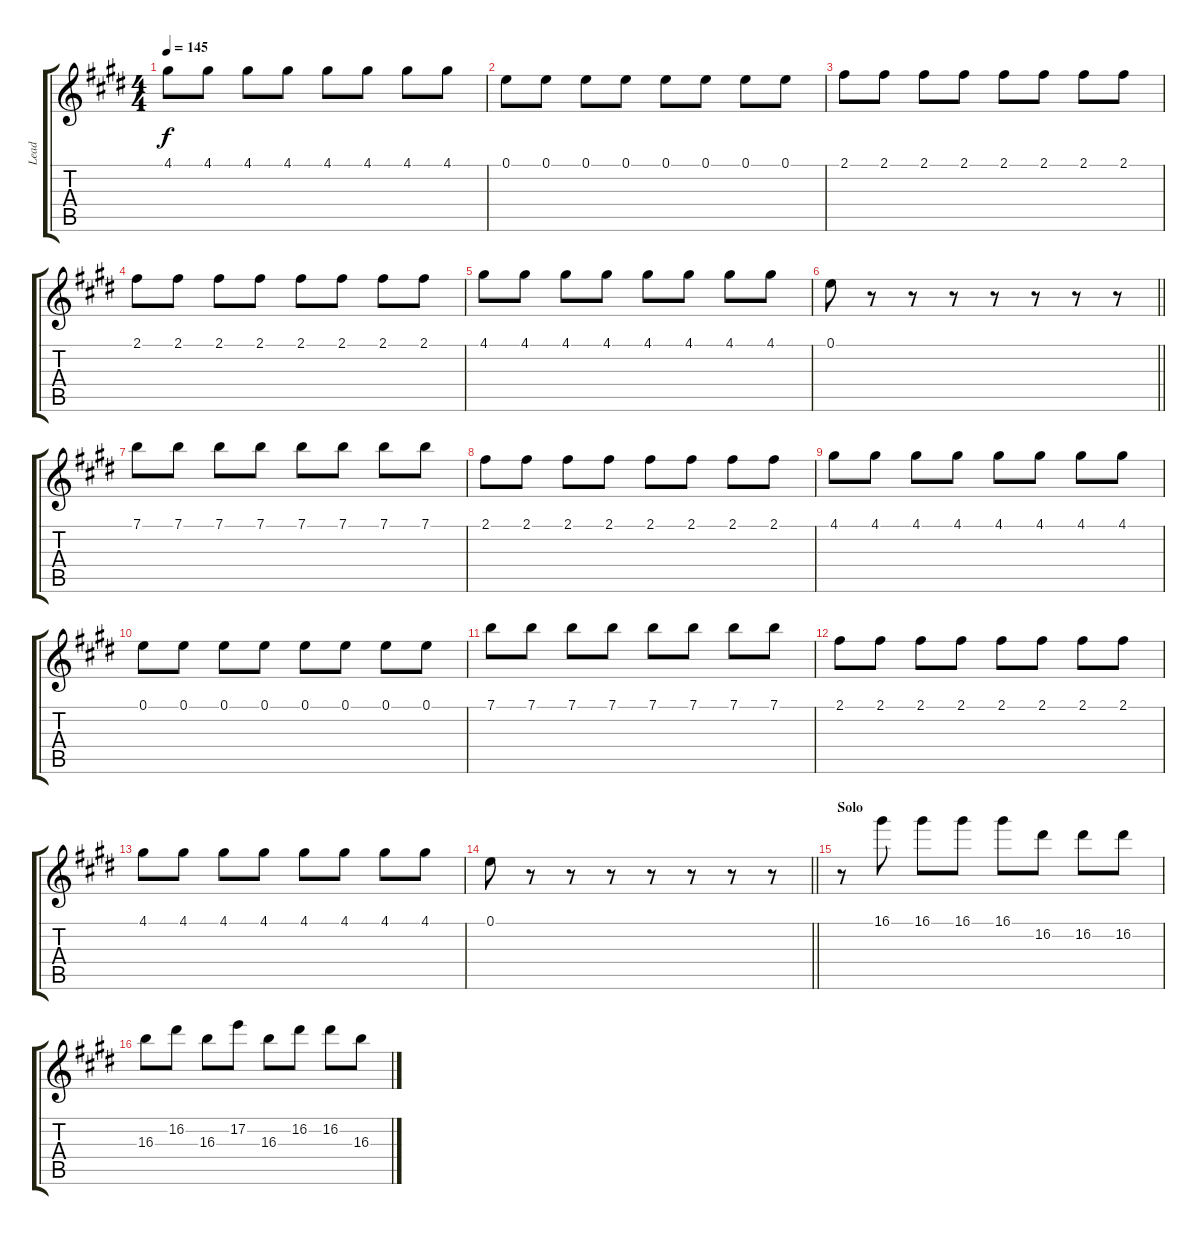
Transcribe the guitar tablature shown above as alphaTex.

\track ("Lead" "Lead") {instrument distortionguitar}
\staff {score tabs}
\tuning (E4 B3 G3 D3 A2 E2) {hide}
\ts (4 4)
\tempo 145
\clef g2
\ks e
4.1.8{dy f} 4.1.8 4.1.8 4.1.8 4.1.8 4.1.8 4.1.8 4.1.8 |
0.1.8 0.1.8 0.1.8 0.1.8 0.1.8 0.1.8 0.1.8 0.1.8 |
2.1.8 2.1.8 2.1.8 2.1.8 2.1.8 2.1.8 2.1.8 2.1.8 |
2.1.8 2.1.8 2.1.8 2.1.8 2.1.8 2.1.8 2.1.8 2.1.8 |
4.1.8 4.1.8 4.1.8 4.1.8 4.1.8 4.1.8 4.1.8 4.1.8 |
\barLineRight lightlight
0.1.8 r.8 r.8 r.8 r.8 r.8 r.8 r.8 |
7.1.8 7.1.8 7.1.8 7.1.8 7.1.8 7.1.8 7.1.8 7.1.8 |
2.1.8 2.1.8 2.1.8 2.1.8 2.1.8 2.1.8 2.1.8 2.1.8 |
4.1.8 4.1.8 4.1.8 4.1.8 4.1.8 4.1.8 4.1.8 4.1.8 |
0.1.8 0.1.8 0.1.8 0.1.8 0.1.8 0.1.8 0.1.8 0.1.8 |
7.1.8 7.1.8 7.1.8 7.1.8 7.1.8 7.1.8 7.1.8 7.1.8 |
2.1.8 2.1.8 2.1.8 2.1.8 2.1.8 2.1.8 2.1.8 2.1.8 |
4.1.8 4.1.8 4.1.8 4.1.8 4.1.8 4.1.8 4.1.8 4.1.8 |
\barLineRight lightlight
0.1.8 r.8 r.8 r.8 r.8 r.8 r.8 r.8 |
\section ("" "Solo")
r.8 16.1.8 16.1.8 16.1.8 16.1.8 16.2.8 16.2.8 16.2.8 |
16.3.8 16.2.8 16.3.8 17.2.8 16.3.8 16.2.8 16.2.8 16.3.8
